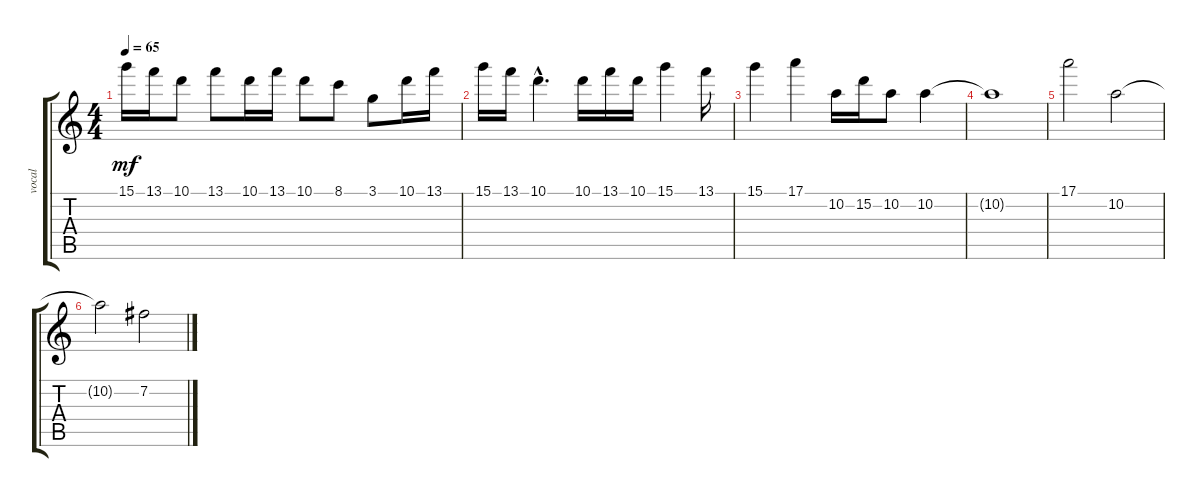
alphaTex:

\track ("vocal" "vocal") {instrument distortionguitar}
\staff {score tabs}
\tuning (E4 B3 G3 D3 A2 E2) {hide}
\ts (4 4)
\tempo 65
\clef g2
\ks c
15.1.16{dy mf} 13.1.16 10.1.8 13.1.8 10.1.16 13.1.16 10.1.8 8.1.8 3.1.8 10.1.16 13.1.16 |
15.1.16 13.1.16 10.1{hac}.4{d} 10.1.16 13.1.16 10.1.16 15.1.4 13.1.16 |
15.1.4 17.1.4 10.2.16 15.2.16 10.2.8 10.2.4 |
10.2{t}.1 |
17.1.2 10.2.2 |
10.2{t}.2 7.2.2
